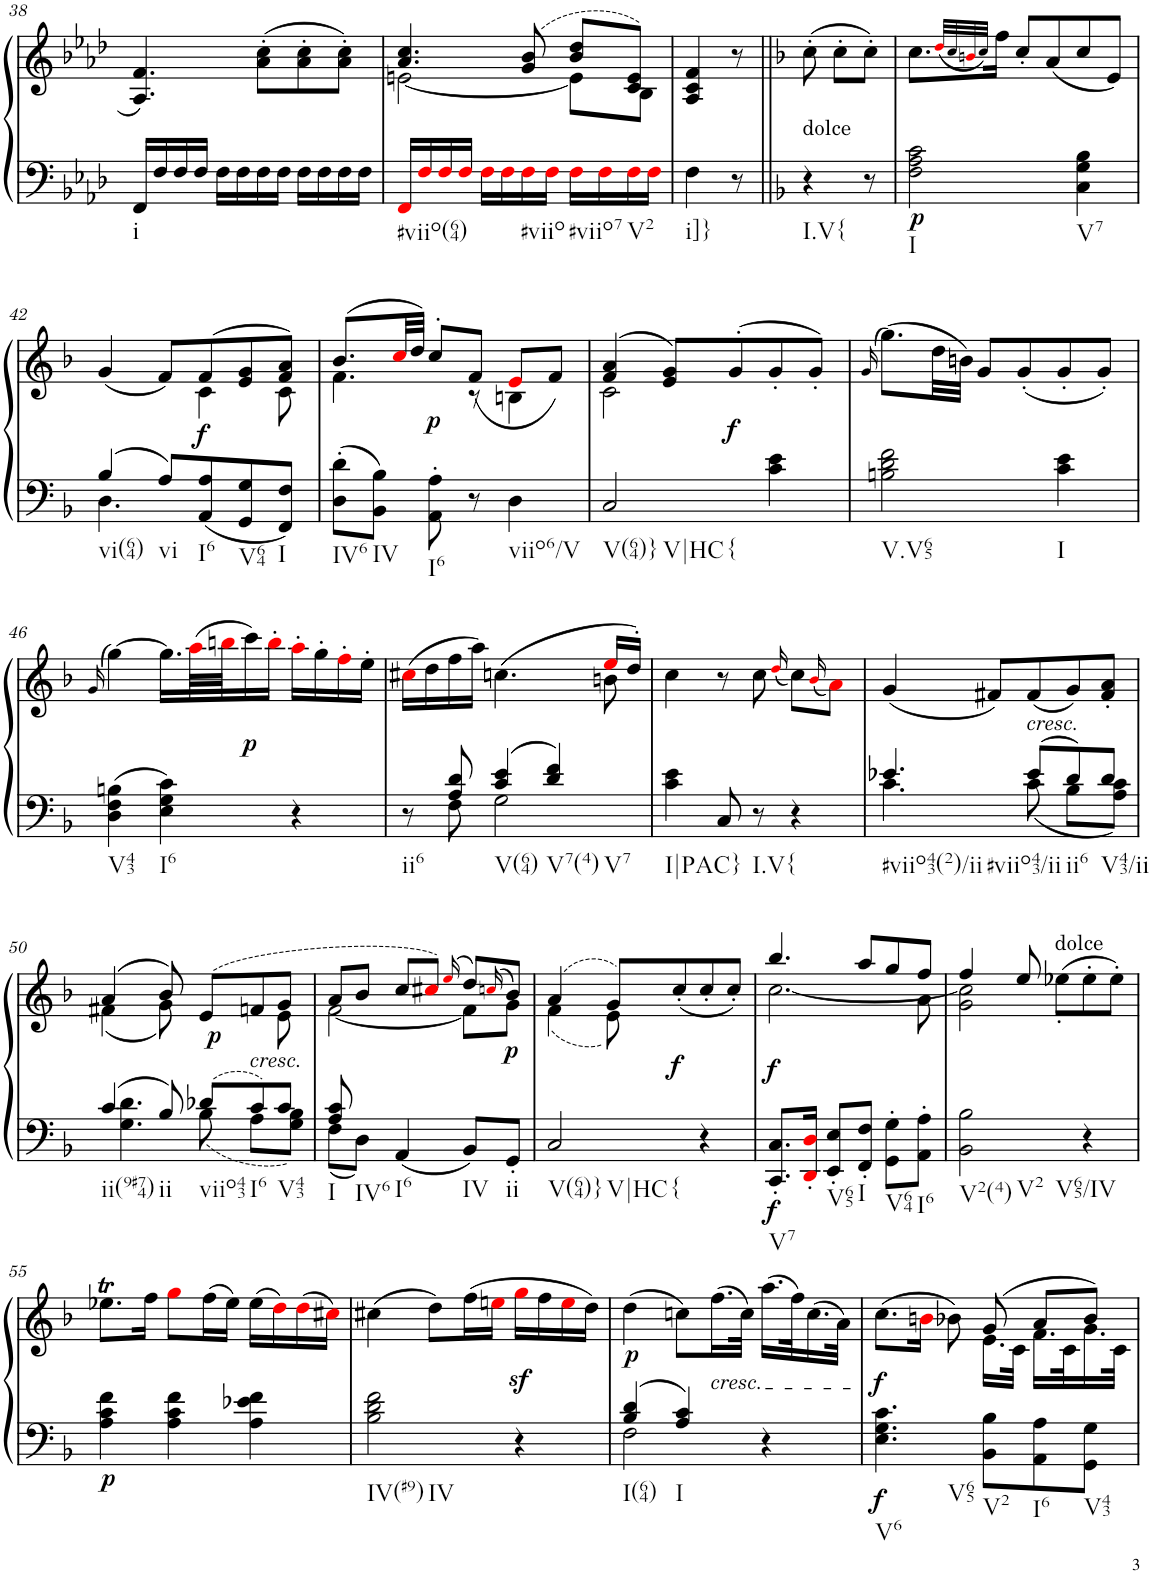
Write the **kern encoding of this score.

**kern	**kern	**dynam
*part1	*part1	*part1
*staff2	*staff1	*staff1/2
*I"Piano, Piano right	*	*
*I'Pno.	*	*
!!LO:PB:g=z
*clefF4	*clefG2	*
*k[b-e-a-d-]	*k[b-e-a-d-]	*
*M3/4	*M3/4	*
=38	=38	=38
!LO:TX:b:t=i	!	!
16FF/LL	4.A-/ 4.f/	.
16F/	.	.
16F/	.	.
16F/JJ	.	.
16F\LL	.	.
16F\	.	.
16F\	(8a-\' 8cc\'L	.
16F\JJ	.	.
16F\LL	8a-\' 8cc\'	.
16F\	.	.
16F\	8a-\' 8cc\'J)	.
16F\JJ	.	.
=39	=39	=39
*	*^	*
!LO:TX:b:t=#viio(64)	!	!	!
16FFi/LL	4.a-/ 4.cc/	[2en\	.
16Fi/	.	.	.
16Fi/	.	.	.
16Fi/JJ	.	.	.
16Fi\LL	.	.	.
16Fi\	.	.	.
!LO:TX:b:t=#viio	!	!	!
16Fi\	(8g/ 8b-/	.	.
16Fi\JJ	.	.	.
!LO:TX:b:t=#viio7	!	!	!
16Fi\LL	8b-/ 8dd-/L	8e\L]	.
16Fi\	.	.	.
!LO:TX:b:t=V2	!	!	!
16Fi\	8c/ 8e/J)	8B-\J	.
16Fi\JJ	.	.	.
*	*v	*v	*
=40	=40	=40
!LO:TX:b:t=i]}	!	!
4F\	4A-/ 4c/ 4f/	.
8r	8r	.
=40X4||	=40X4||	=40X4||
*k[b-]	*k[b-]	*
!LO:TX:a:t=dolce	!	!
!LO:TX:b:t=I.V{	!	!
4r	(8cc'\	.
.	8cc'\L	.
8r	8cc'\J)	.
=41	=41	=41
!LO:TX:b:t=I	!	!
!	!	!LO:DY:b=2
2F\ 2A\ 2c\	8.cc\L	p
.	(32qddi/LLL	.
.	32qcc/	.
.	32qbni/	.
.	32qcc/JJJ)	.
.	16ff\Jk	.
.	8cc'/L	.
.	(8a/	.
!LO:TX:b:t=V7	!	!
4C\ 4G\ 4B-\	8cc/	.
.	8e/J)	.
!!LO:LB:g=z
=42	=42	=42
*^	*^	*
!LO:TX:b:t=vi(64)	!	!	!	!
4B-/	4.D\	(4g/	4.ryy	.
!LO:TX:b:t=vi	!	!	!	!
8A/L	.	8f/L)	.	.
!LO:TX:b:t=I6	!	!	!	!
!	!	!	!	!LO:DY:b
8AA/ 8A/	4.ryy	(8f/	4c\	f
!LO:TX:b:t=V64	!	!	!	!
8GG/ 8G/	.	8e/ 8g/	.	.
!LO:TX:b:t=I	!	!	!	!
8FF/ 8F/J	.	8f/ 8a/J)	8c\	.
*v	*v	*	*	*
=43	=43	=43	=43
!LO:TX:b:t=IV6	!	!	!
8D\' 8d\'L	(8.b-/L	4.f\	.
!LO:TX:b:t=IV	!	!	!
8BB-\ 8B-\J	.	.	.
.	32cci/LL	.	.
.	32dd/JJJ)	.	.
!LO:TX:b:t=I6	!	!	!
!	!	!	!LO:DY:b
8AA\' 8A\'	8cc'/L	.	p
8r	(8f/J	8r	.
!LO:TX:b:t=viio6/V	!	!	!
4D\	4Bn\	8ei/L	.
.	.	8f/J)	.
=44	=44	=44	=44
!LO:TX:b:t=V(64)}	!	!	!
!LO:TX:b:t=V|HC	!	!	!
!LO:TX:b:t={	!	!	!
2C/	(4f/ 4a/	2c\	.
.	8e/ 8g/L)	.	.
!	!	!	!LO:DY:b
.	(8g'/	.	f
4c\ 4e\	8g'/	4ryy	.
.	8g'/J)	.	.
*	*v	*v	*
=45	=45	=45
.	(>16qg/	.
!LO:TX:b:t=V.V65	!	!
2Bn\ 2d\ 2f\	(8.gg\L)	.
.	32dd\LL	.
.	32bn\JJJ)	.
.	8g/L	.
.	(8g'/	.
!LO:TX:b:t=I	!	!
4c\ 4e\	8g'/	.
.	8g'/J)	.
!!LO:LB:g=z
=46	=46	=46
.	(>16qg/	.
!LO:TX:b:t=V43	!	!
4D\ 4F\ 4Bn\	[4gg\)	.
!LO:TX:b:t=I6	!	!
4E\ 4G\ 4c\	16.gg\LL]	.
.	(64aai\LL	.
.	64bbni\JJ	.
!	!	!LO:DY:b
.	16ccc\)	p
.	16bb'i\JJ	.
4r	16aa'i\LL	.
.	16gg'\	.
.	16ff'i\	.
.	16ee'\JJ	.
=47	=47	=47
*^	*^	*
!LO:TX:b:t=ii6	!	!	!	!
8r	8ryy	(16cc#Xi\LL	8ryy	.
.	.	16dd\	.	.
*	*	*v	*v	*
8A/ 8d/	8F\	16ff\	.
.	.	16aa\JJ)	.
!LO:TX:b:t=V(64)	!	!	!
4c/ 4e/	2G\	(4.ccn\	.
!LO:TX:b:t=V7(4)	!	!	!
!LO:TX:b:t=V7	!	!	!
4d/ 4f/	.	.	.
*	*	*^	*
.	.	16eei/LL	8bn\	.
.	.	16dd'/JJ)	.	.
*v	*v	*	*	*
*	*v	*v	*
=48	=48	=48
!LO:TX:b:t=I|PAC}	!	!
4c\ 4e\	4cc\	.
8C/	8r	.
!LO:TX:b:t=I.V{	!	!
8r	8cc\	.
.	(16qddi/	.
4r	8cc\L)	.
.	(16qb-i/	.
.	8ai\J)	.
=49	=49	=49
*^	*	*
!LO:TX:b:t=#viio43(2)/ii	!	!	!
!LO:TX:b:t=#viio43/ii	!	!	!
4.e-X/	4.c\	(4g/	.
.	.	8f#X/L)	.
!	!	!LO:TX:b:i:t=cresc.	!
8e-/L	8c\	(8f#/	.
!LO:TX:b:t=ii6	!	!	!
8d/	8B-\L	8g/)	.
!LO:TX:b:t=V43/ii	!	!	!
8d/J	8A\ 8c\J	8f#/' 8a/'J	.
!!LO:LB:g=z
=50	=50	=50	=50
*	*	*^	*
!LO:TX:b:t=ii(9#74)	!	!	!	!
4c/	4.G\ 4.d\	(4a/	(4f#X\	.
!LO:TX:b:t=ii	!	!	!	!
8B-/	.	8b-/)	8g\)	.
!LO:TX:b:t=viio43	!	!	!	!
!	!	!	!	!LO:DY:b
8d-X/L	8B-\	(8e/L	4ryy	p
!	!	!LO:TX:b:i:t=cresc.	!	!
!LO:TX:b:t=I6	!	!	!	!
8c/	8A\L	8fn/	.	.
!LO:TX:b:t=V43	!	!	!	!
8c/J	8G\ 8B-\J	8g/J	8e\	.
=51	=51	=51	=51	=51
!LO:TX:b:t=I	!	!	!	!
8A/ 8c/	8F\L	8a/L	[2f\	.
!LO:TX:b:t=IV6	!	!	!	!
8ryy	8D\J	8b-/J	.	.
!LO:TX:b:t=I6	!	!	!	!
4AA/	2ryy	8cc/L	.	.
.	.	8cc#Xi/J)	.	.
.	.	(>16qeei/	.	.
!LO:TX:b:t=IV	!	!	!	!
8BB-/L	.	8dd/L)	8f\L]	.
.	.	(>16qccni/	.	.
!LO:TX:b:t=ii	!	!	!	!
!	!	!	!	!LO:DY:b
8GG'/J	.	8b-/J)	8g\J	p
*v	*v	*	*	*
=52	=52	=52	=52
!LO:TX:b:t=V(64)}	!	!	!
!LO:TX:b:t=V|HC	!	!	!
!LO:TX:b:t={	!	!	!
2C/	(4a/	(4f\	.
.	8g/L)	8e\)	.
!	!	!	!LO:DY:b
.	(8cc'/	4.ryy	f
4r	8cc'/	.	.
.	8cc'/J)	.	.
=53	=53	=53	=53
*	*	*^	*
!LO:TX:b:t=V7	!	!	!	!
!	!	!	!	!LO:DY:b=2
!	!	!	!	!LO:DY:n=1:b
8.CC/' 8.C/'L	4.bb-/	[2.cc\	8ryy	f f
*	*	*v	*v	*
16DDi/' 16Di/'Jk	.	.	.
!LO:TX:b:t=V65	!	!	!
8EE/' 8E/'L	.	.	.
!LO:TX:b:t=I	!	!	!
8FF/' 8F/'J	8aa/L	.	.
!LO:TX:b:t=V64	!	!	!
8GG\' 8G\'L	8gg/	.	.
*	*	*^	*
!LO:TX:b:t=I6	!	!	!	!
8AA\' 8A\'J	8ff/J	.	8a\	.
=54	=54	=54	=54	=54
!LO:TX:b:t=V2(4)	!	!	!	!
!LO:TX:b:t=V2	!	!	!	!
!LO:TX:b:t=V65/IV	!	!	!	!
*	*	*v	*v	*
2BB-\ 2B-\	4ff/	2g\ 2cc\]	.
.	8ee/	.	.
!	!LO:TX:a:t=dolce	!	!
.	(8ee-X'\L	.	.
4r	8ee-'\	4ryy	.
.	8ee-'\J)	.	.
*	*v	*v	*
!!LO:LB:g=z
=55	=55	=55
!	!	!LO:DY:b=2
4A\ 4c\ 4f\	8.ee-XT\L	p
.	16ff\Jk	.
4A\ 4c\ 4f\	8ggi\L	.
.	(16ff\L	.
.	16ee-\JJ)	.
4A\ 4e-X\ 4f\	(16ee-\LL	.
.	16ddi\)	.
.	(16ddi\	.
.	16cc#Xi\JJ)	.
=56	=56	=56
!LO:TX:b:t=IV(#9)	!	!
!LO:TX:b:t=IV	!	!
2B-\ 2d\ 2f\	(4cc#X\	.
.	8dd\L)	.
.	(16ff\L	.
.	16eeni\JJ	.
4r	16ggz<i\LL	.
.	16ff\	.
.	16eei\	.
.	16dd\JJ)	.
=57	=57	=57
*^	*	*
!LO:TX:b:t=I(64)	!	!	!
!	!	!	!LO:DY:b
4B-/ 4d/	2F\	(4dd\	p
!LO:TX:b:t=I	!	!	!
4A/ 4c/	.	8ccn\L)	.
!	!	!LO:TX:b:i:t=cresc.	!
.	.	(16.ff\L	.
.	.	32cc\JJk)	.
4r	4ryy	(16.aa\LL	.
.	.	32ff\K)	.
.	.	(16.cc\	.
.	.	32a\JJk)	.
*v	*v	*	*
=58	=58	=58
*	*^	*
!LO:TX:b:t=V6	!	!	!
!LO:TX:b:t=V65	!	!	!
!	!	!	!LO:DY:b=2
!	!	!	!LO:DY:n=1:b
4.E\ 4.G\ 4.c\	(8.cc\L	4.ryy	f f
.	16bni\Jk	.	.
.	8b-X\)	.	.
!LO:TX:b:t=V2	!	!	!
8BB-\ 8B-\L	(8g/	16.e\LL	.
.	.	32c\JJk	.
!LO:TX:b:t=I6	!	!	!
8AA\ 8A\	8a/L	16.f\LL	.
.	.	32c\K	.
!LO:TX:b:t=V43	!	!	!
8GG\ 8G\J	8b-/J)	16.g\	.
.	.	32c\JJk	.
*	*v	*v	*
=	=	=
*-	*-	*-
